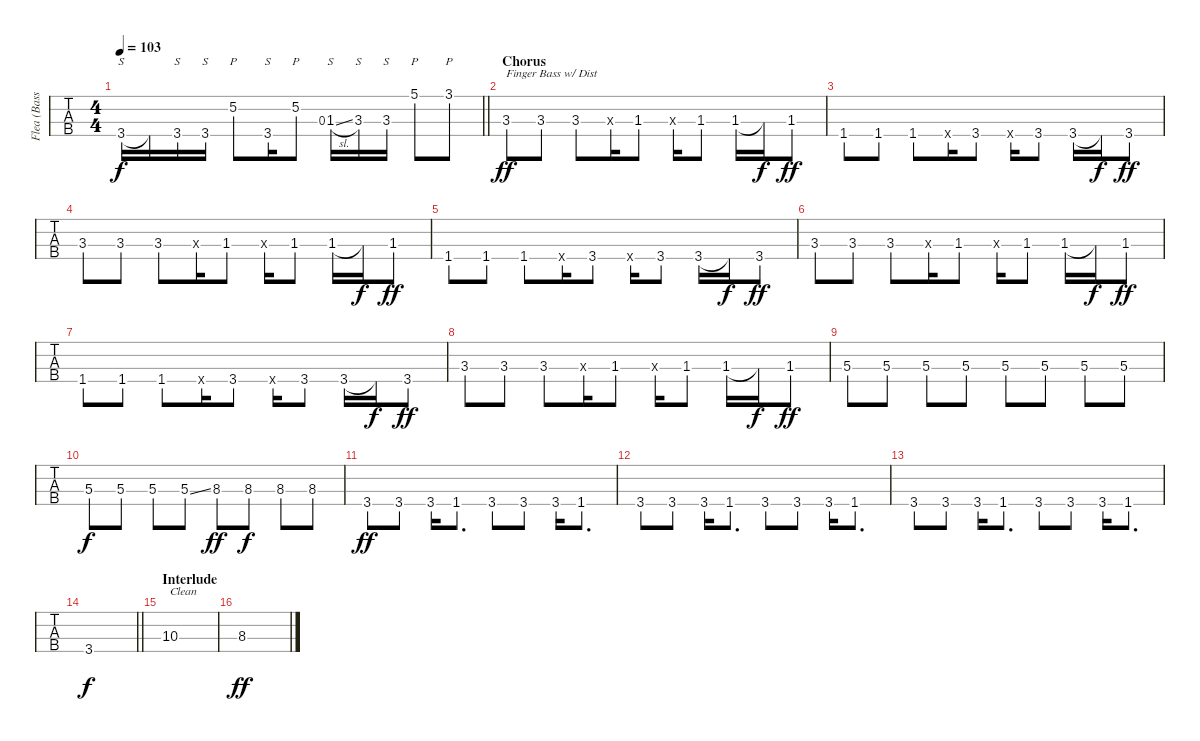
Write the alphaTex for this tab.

\track ("Flea (Bass)" "Flea (Bass") {instrument electricbassfinger}
\staff {tabs}
\tuning (G2 D2 A1 E1) {hide}
\ts (4 4)
\tempo 103
\clef f4
\barLineRight lightlight
\ks bb
3.4.16{s dy f} 3.4{t}.16 3.4.16{s} 3.4.16{s} 5.2.8{p} 3.4.16{s} 5.2.8{p} 0.3.8{gr} 1.3{sl}.16{s} 3.3.16{s} 3.3.16{s} 5.1.8{p} 3.1.8{p} |
\section ("" "Chorus")
3.3.8{txt "Finger Bass w/ Dist" dy ff balance 6 instrument distortionguitar} 3.3.8 3.3.8 0.3{x}.16 1.3.8 0.3{x}.16 1.3.8 1.3.16 1.3{t}.16{dy f} 1.3.8{dy ff} |
1.4.8 1.4.8 1.4.8 0.4{x}.16 3.4.8 0.4{x}.16 3.4.8 3.4.16 3.4{t}.16{dy f} 3.4.8{dy ff} |
3.3.8 3.3.8 3.3.8 0.3{x}.16 1.3.8 0.3{x}.16 1.3.8 1.3.16 1.3{t}.16{dy f} 1.3.8{dy ff} |
1.4.8 1.4.8 1.4.8 0.4{x}.16 3.4.8 0.4{x}.16 3.4.8 3.4.16 3.4{t}.16{dy f} 3.4.8{dy ff} |
3.3.8 3.3.8 3.3.8 0.3{x}.16 1.3.8 0.3{x}.16 1.3.8 1.3.16 1.3{t}.16{dy f} 1.3.8{dy ff} |
1.4.8 1.4.8 1.4.8 0.4{x}.16 3.4.8 0.4{x}.16 3.4.8 3.4.16 3.4{t}.16{dy f} 3.4.8{dy ff} |
3.3.8 3.3.8 3.3.8 0.3{x}.16 1.3.8 0.3{x}.16 1.3.8 1.3.16 1.3{t}.16{dy f} 1.3.8{dy ff} |
5.3.8 5.3.8 5.3.8 5.3.8 5.3.8 5.3.8 5.3.8 5.3.8 |
5.3.8{dy f} 5.3.8 5.3.8 5.3{ss}.8 8.3.8{dy ff} 8.3.8{dy f} 8.3.8 8.3.8 |
3.4.8{dy ff} 3.4.8 3.4.16 1.4.8{d} 3.4.8 3.4.8 3.4.16 1.4.8{d} |
3.4.8 3.4.8 3.4.16 1.4.8{d} 3.4.8 3.4.8 3.4.16 1.4.8{d} |
3.4.8 3.4.8 3.4.16 1.4.8{d} 3.4.8 3.4.8 3.4.16 1.4.8{d} |
\barLineRight lightlight
3.4.1{dy f} |
\section ("" "Interlude")
10.3.1{txt "Clean" balance 8 instrument electricbassfinger} |
8.3.1{dy ff}
